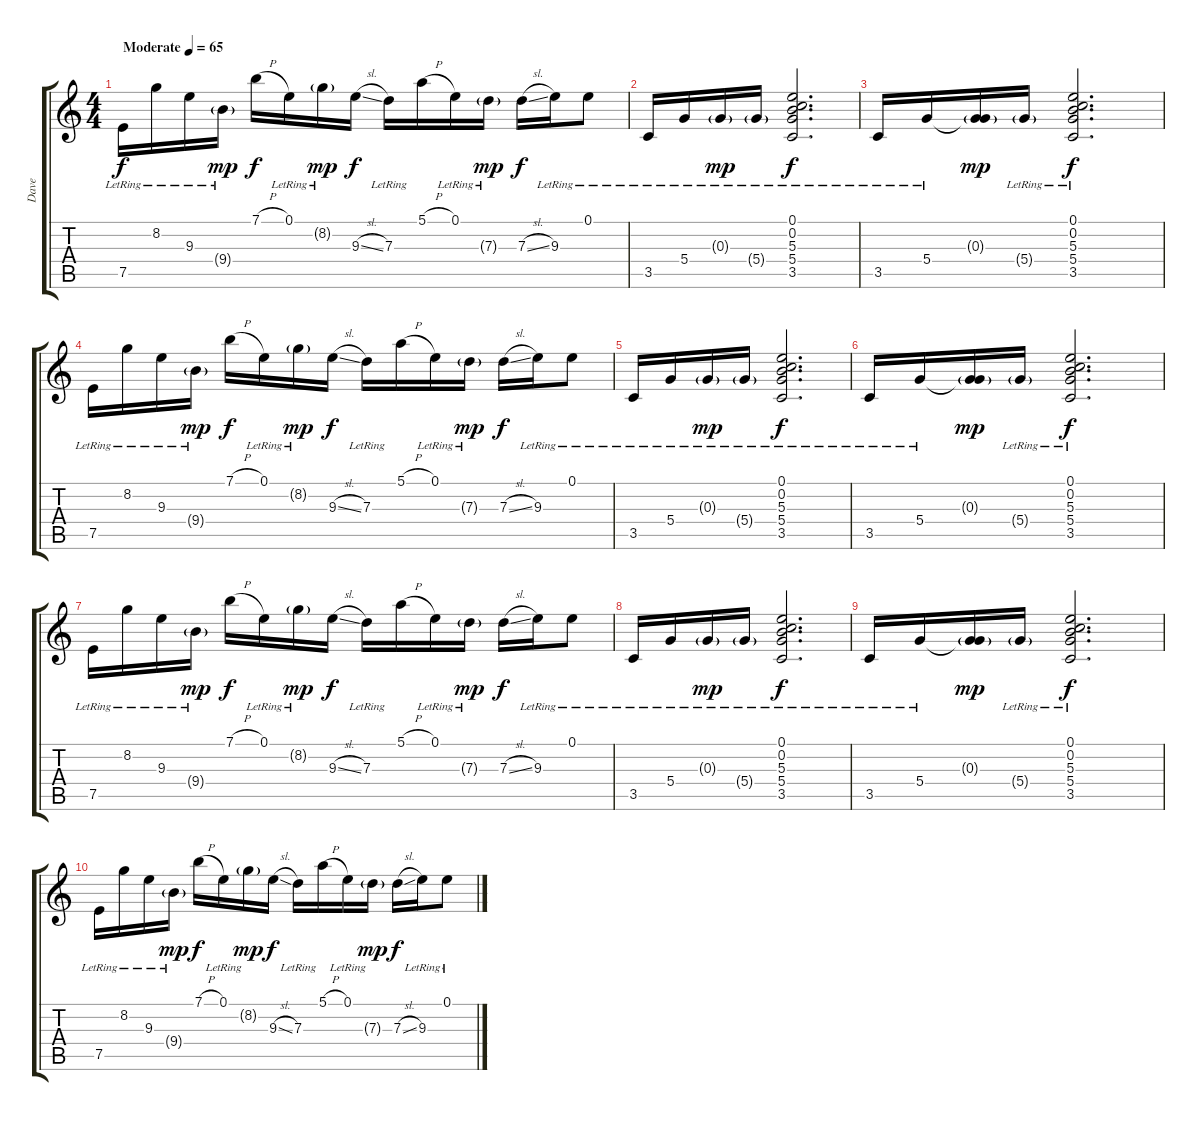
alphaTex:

\track ("Dave" "Dave") {instrument electricguitarjazz}
\staff {score tabs}
\tuning (E4 B3 G3 D3 A2 E2) {hide}
\ts (4 4)
\tempo (65 "Moderate")
\clef g2
\ks c
7.5{lr}.16{dy f volume 2 instrument electricguitarjazz} 8.2{lr}.16{volume 12} 9.3{lr}.16 9.4{g lr}.16{dy mp} 7.1{h}.16{dy f} 0.1{lr}.16 8.2{g lr}.16{dy mp} 9.3{sl}.16{dy f} 7.3{lr}.16 5.1{h}.16 0.1{lr}.16 7.3{g lr}.16{dy mp} 7.3{sl}.16{dy f} 9.3{lr}.16 0.1{lr}.8 |
3.5{lr}.16 5.4{lr}.16 0.3{g lr}.16{dy mp} 5.4{g lr}.16 (0.1{lr} 0.2{lr} 5.3{lr} 5.4{lr} 3.5{lr}).2{d dy f} |
3.5{lr}.16 5.4{lr}.16 (0.3{g} 5.4{t}).16{dy mp} 5.4{g lr}.16 (0.1{lr} 0.2{lr} 5.3{lr} 5.4{lr} 3.5{lr}).2{d dy f} |
7.5{lr}.16 8.2{lr}.16 9.3{lr}.16 9.4{g lr}.16{dy mp} 7.1{h}.16{dy f} 0.1{lr}.16 8.2{g lr}.16{dy mp} 9.3{sl}.16{dy f} 7.3{lr}.16 5.1{h}.16 0.1{lr}.16 7.3{g lr}.16{dy mp} 7.3{sl}.16{dy f} 9.3{lr}.16 0.1{lr}.8 |
3.5{lr}.16 5.4{lr}.16 0.3{g lr}.16{dy mp} 5.4{g lr}.16 (0.1{lr} 0.2{lr} 5.3{lr} 5.4{lr} 3.5{lr}).2{d dy f} |
3.5{lr}.16 5.4{lr}.16 (0.3{g} 5.4{t}).16{dy mp} 5.4{g lr}.16 (0.1{lr} 0.2{lr} 5.3{lr} 5.4{lr} 3.5{lr}).2{d dy f} |
7.5{lr}.16{volume 2} 8.2{lr}.16 9.3{lr}.16 9.4{g lr}.16{dy mp} 7.1{h}.16{dy f} 0.1{lr}.16 8.2{g lr}.16{dy mp} 9.3{sl}.16{dy f} 7.3{lr}.16 5.1{h}.16 0.1{lr}.16 7.3{g lr}.16{dy mp} 7.3{sl}.16{dy f} 9.3{lr}.16 0.1{lr}.8 |
3.5{lr}.16 5.4{lr}.16 0.3{g lr}.16{dy mp} 5.4{g lr}.16 (0.1{lr} 0.2{lr} 5.3{lr} 5.4{lr} 3.5{lr}).2{d dy f} |
3.5{lr}.16 5.4{lr}.16 (0.3{g} 5.4{t}).16{dy mp} 5.4{g lr}.16 (0.1{lr} 0.2{lr} 5.3{lr} 5.4{lr} 3.5{lr}).2{d dy f} |
7.5{lr}.16{volume 0} 8.2{lr}.16 9.3{lr}.16 9.4{g lr}.16{dy mp} 7.1{h}.16{dy f} 0.1{lr}.16 8.2{g lr}.16{dy mp} 9.3{sl}.16{dy f} 7.3{lr}.16 5.1{h}.16 0.1{lr}.16 7.3{g lr}.16{dy mp} 7.3{sl}.16{dy f} 9.3{lr}.16 0.1{lr}.8
